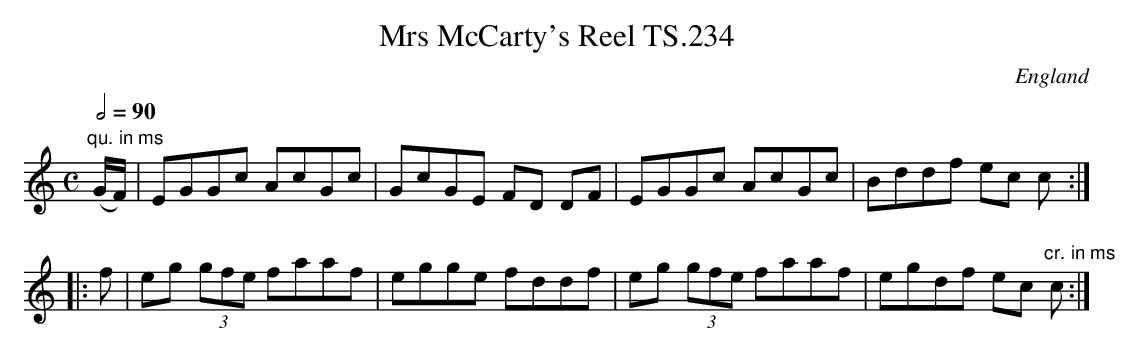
X:1
T:Mrs McCarty's Reel TS.234
M:C
L:1/8
Q:1/2=90
O:England
K:C major
"qu. in ms"(G/F/)|EGGc AcGc|GcGE FD DF|EGGc AcGc|Bddf ec c:|!
|:f|eg (3gfe faaf|egge fddf|eg (3gfe faaf|egdf ec"cr. in ms" c:|]
